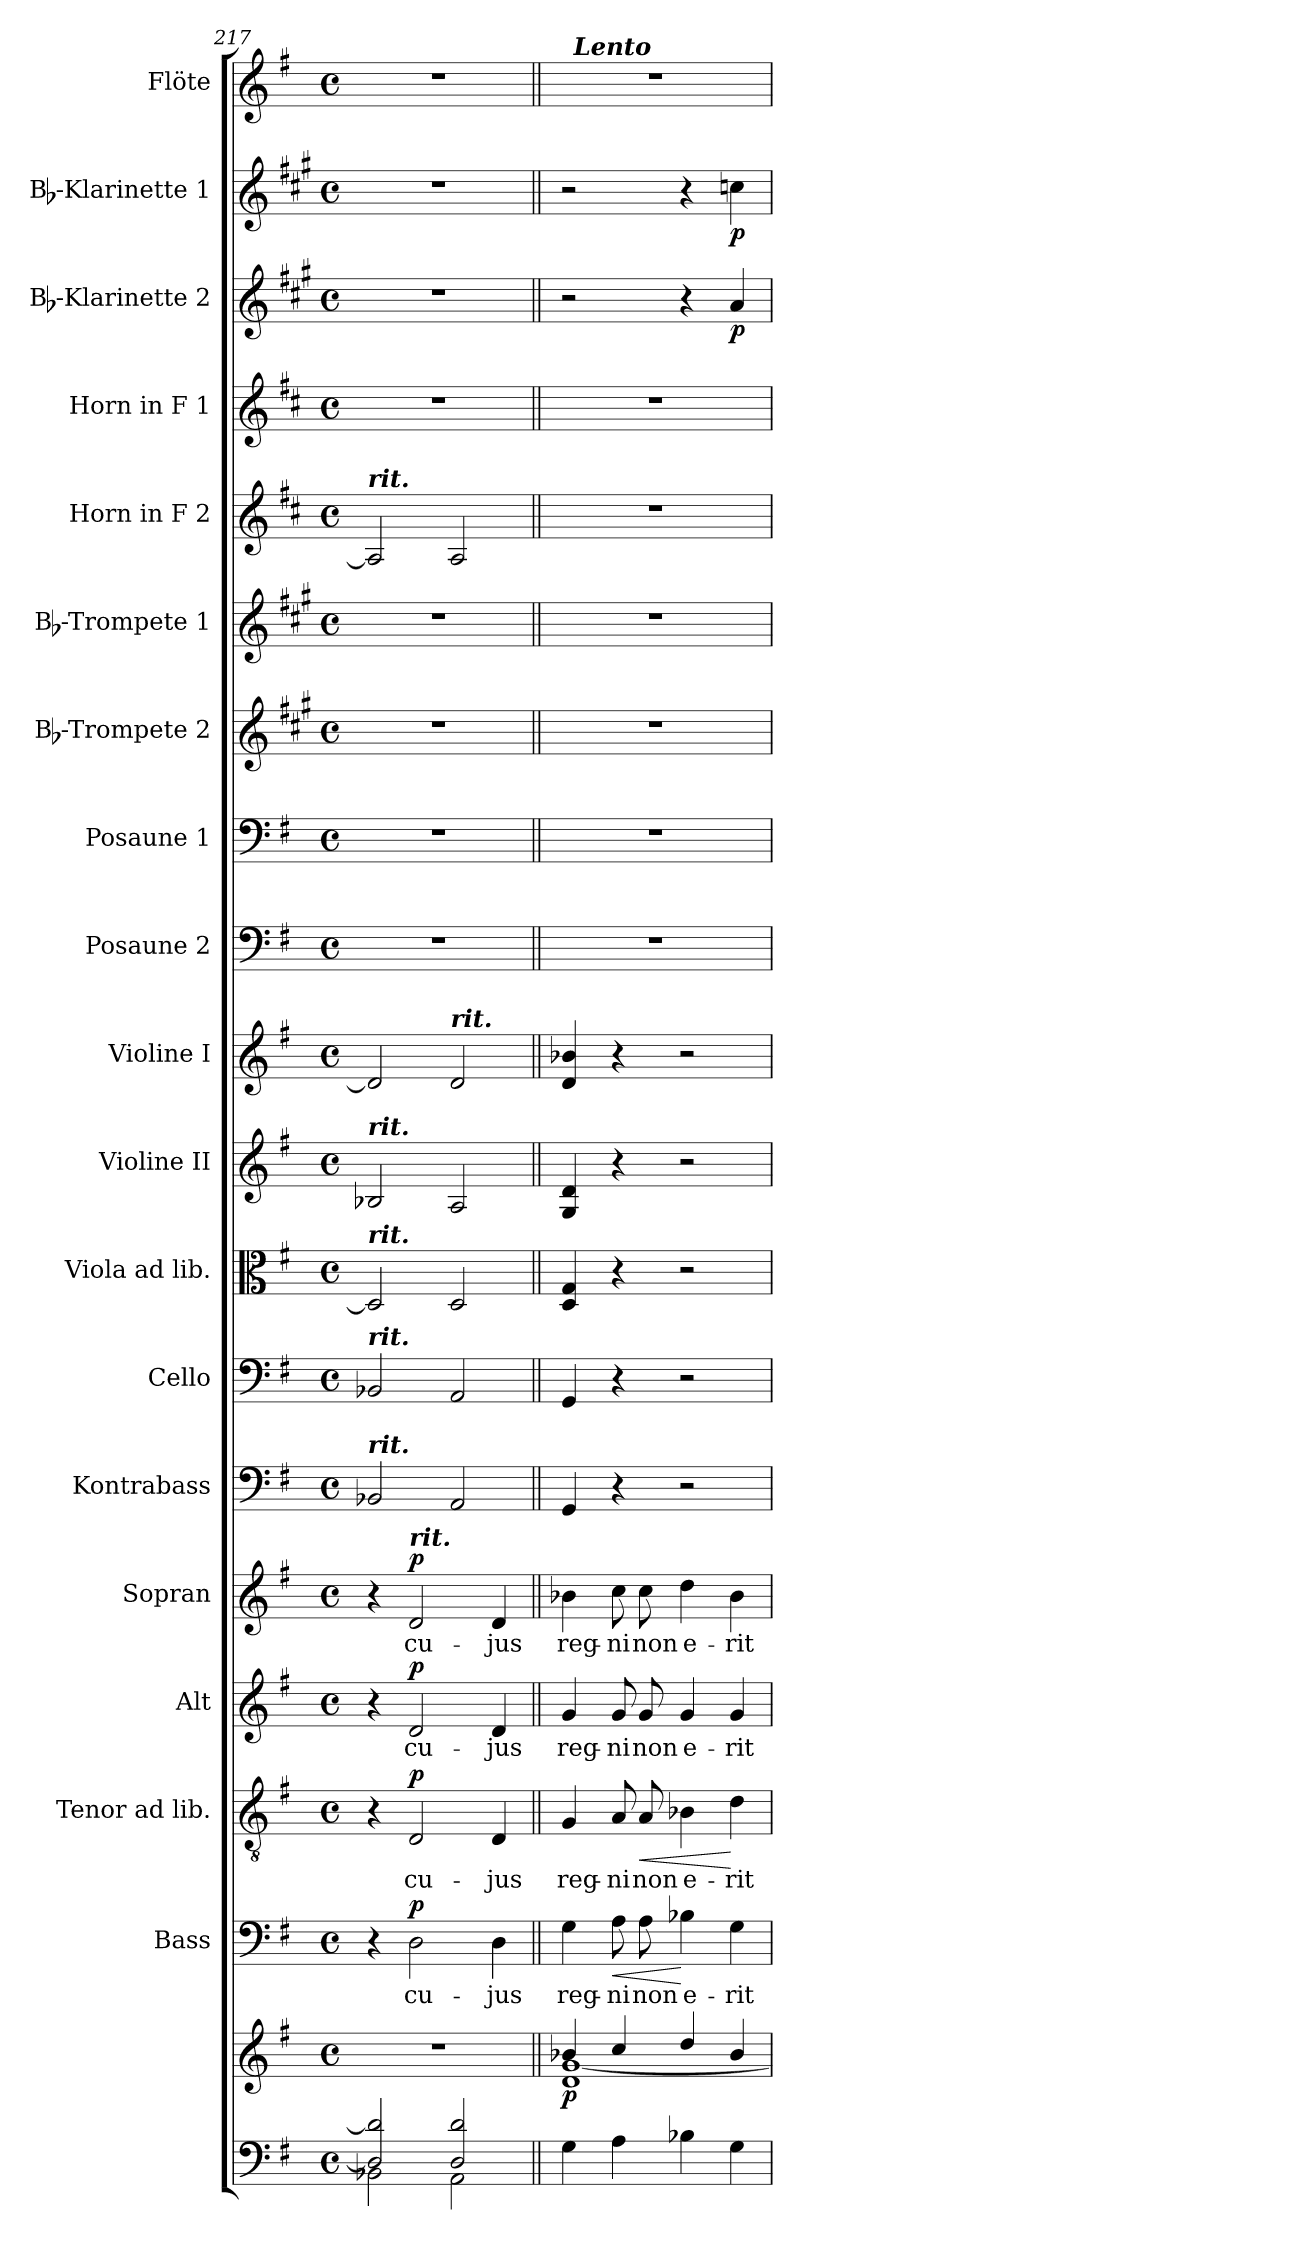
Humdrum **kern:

**kern	**kern	**dynam	**kern	**text	**dynam	**kern	**text	**dynam	**kern	**text	**dynam	**kern	**text	**dynam	**kern	**kern	**kern	**kern	**kern	**kern	**kern	**kern	**kern	**kern	**kern	**kern	**dynam	**kern	**dynam	**kern
*part19	*part19	*part19	*part18	*part18	*part18	*part17	*part17	*part17	*part16	*part16	*part16	*part15	*part15	*part15	*part14	*part13	*part12	*part11	*part10	*part9	*part8	*part7	*part6	*part5	*part4	*part3	*part3	*part2	*part2	*part1
*staff20	*staff19	*staff19/20	*staff18	*staff18	*staff18	*staff17	*staff17	*staff17	*staff16	*staff16	*staff16	*staff15	*staff15	*staff15	*staff14	*staff13	*staff12	*staff11	*staff10	*staff9	*staff8	*staff7	*staff6	*staff5	*staff4	*staff3	*staff3	*staff2	*staff2	*staff1
*	*	*	*I"Bass	*	*	*I"Tenor ad lib.	*	*	*I"Alt	*	*	*I"Sopran	*	*	*I"Kontrabass	*I"Cello	*I"Viola ad lib.	*I"Violine II	*I"Violine I	*I"Posaune 2	*I"Posaune 1	*I"Bb-Trompete 2	*I"Bb-Trompete 1	*I"Horn in F 2	*I"Horn in F 1	*I"Bb-Klarinette 2	*	*I"Bb-Klarinette 1	*	*I"Flöte
*	*	*	*I'B.	*	*	*I'T.	*	*	*I'A.	*	*	*I'S.	*	*	*I'Kb.	*	*I'Vla.	*I'Vl. II	*I'Vl. I	*I'Pos. 2	*I'Pos. 1	*I'Bb Trp. 2	*I'Bb Trp. 1	*	*	*I'Bb Kl. 2	*	*I'Bb Kl. 1	*	*I'Fl.
*clefF4	*clefG2	*	*clefF4	*	*	*clefGv2	*	*	*clefG2	*	*	*clefG2	*	*	*clefF4	*clefF4	*clefC3	*clefG2	*clefG2	*clefF4	*clefF4	*clefG2	*clefG2	*clefG2	*clefG2	*clefG2	*	*clefG2	*	*clefG2
*	*	*	*	*	*	*	*	*	*	*	*	*	*	*	*ITrd7c12	*	*	*	*	*	*	*ITrd1c2	*ITrd1c2	*ITrd4c7	*ITrd4c7	*ITrd1c2	*	*ITrd1c2	*	*
*k[f#]	*k[f#]	*	*k[f#]	*	*	*k[f#]	*	*	*k[f#]	*	*	*k[f#]	*	*	*k[f#]	*k[f#]	*k[f#]	*k[f#]	*k[f#]	*k[f#]	*k[f#]	*k[f#]	*k[f#]	*k[f#]	*k[f#]	*k[f#]	*	*k[f#]	*	*k[f#]
*G:	*G:	*	*G:	*	*	*G:	*	*	*G:	*	*	*G:	*	*	*G:	*G:	*G:	*G:	*G:	*G:	*G:	*G:	*G:	*G:	*G:	*G:	*	*G:	*	*G:
*M4/4	*M4/4	*	*M4/4	*	*	*M4/4	*	*	*M4/4	*	*	*M4/4	*	*	*M4/4	*M4/4	*M4/4	*M4/4	*M4/4	*M4/4	*M4/4	*M4/4	*M4/4	*M4/4	*M4/4	*M4/4	*	*M4/4	*	*M4/4
*met(c)	*met(c)	*	*met(c)	*	*	*met(c)	*	*	*met(c)	*	*	*met(c)	*	*	*met(c)	*met(c)	*met(c)	*met(c)	*met(c)	*met(c)	*met(c)	*met(c)	*met(c)	*met(c)	*met(c)	*met(c)	*	*met(c)	*	*met(c)
=217	=217	=217	=217	=217	=217	=217	=217	=217	=217	=217	=217	=217	=217	=217	=217	=217	=217	=217	=217	=217	=217	=217	=217	=217	=217	=217	=217	=217	=217	=217
*^	*	*	*	*	*	*	*	*	*	*	*	*	*	*	*	*	*	*	*	*	*	*	*	*	*	*	*	*	*	*
!	!	!	!	!	!	!	!	!	!	!	!	!	!	!	!	!	!	!	!	!	!	!	!	!	!LO:TX:a:Bi:t=rit.	!	!	!	!	!	!
!	!	!	!	!	!	!	!	!	!	!	!	!	!	!	!	!	!	!	!LO:TX:a:Bi:t=rit.	!	!	!	!	!	!	!	!	!	!	!	!
!	!	!	!	!	!	!	!	!	!	!	!	!	!	!	!	!	!	!LO:TX:a:Bi:t=rit.	!	!	!	!	!	!	!	!	!	!	!	!	!
!	!	!	!	!	!	!	!	!	!	!	!	!	!	!	!	!	!LO:TX:a:Bi:t=rit.	!	!	!	!	!	!	!	!	!	!	!	!	!	!
!	!	!	!	!	!	!	!	!	!	!	!	!	!	!	!	!LO:TX:a:Bi:t=rit.	!	!	!	!	!	!	!	!	!	!	!	!	!	!	!
2D/] 2d/]	2BB-X\	1r	.	4r	.	.	4r	.	.	4r	.	.	4r	.	.	2BBB-X/	2BB-X/	2D/]	2B-X/	2d/]	1r	1r	1r	1r	2D/]	1r	1r	.	1r	.	1r
!	!	!	!	!	!	!	!	!	!	!	!	!	!LO:TX:a:Bi:t=rit.	!	!	!	!	!	!	!	!	!	!	!	!	!	!	!	!	!	!
!	!	!	!	!	!LO:LY:b	!LO:DY:a	!	!LO:LY:b	!LO:DY:a	!	!LO:LY:b	!LO:DY:a	!	!LO:LY:b	!LO:DY:a	!	!	!	!	!	!	!	!	!	!	!	!	!	!	!	!
.	.	.	.	2D\	cu-	p	2D/	cu-	p	2d/	cu-	p	2d/	cu-	p	.	.	.	.	.	.	.	.	.	.	.	.	.	.	.	.
!	!	!	!	!	!	!	!	!	!	!	!	!	!	!	!	!	!	!	!	!LO:TX:a:Bi:t=rit.	!	!	!	!	!	!	!	!	!	!	!
2D/ 2d/	2AA\	.	.	.	.	.	.	.	.	.	.	.	.	.	.	2AAA/	2AA/	2D/	2A/	2d/	.	.	.	.	2D/	.	.	.	.	.	.
!	!	!	!	!	!LO:LY:b	!	!	!LO:LY:b	!	!	!LO:LY:b	!	!	!LO:LY:b	!	!	!	!	!	!	!	!	!	!	!	!	!	!	!	!	!
.	.	.	.	4D\	-jus	.	4D/	-jus	.	4d/	-jus	.	4d/	-jus	.	.	.	.	.	.	.	.	.	.	.	.	.	.	.	.	.
*v	*v	*	*	*	*	*	*	*	*	*	*	*	*	*	*	*	*	*	*	*	*	*	*	*	*	*	*	*	*	*	*
=218||	=218||	=218||	=218||	=218||	=218||	=218||	=218||	=218||	=218||	=218||	=218||	=218||	=218||	=218||	=218||	=218||	=218||	=218||	=218||	=218||	=218||	=218||	=218||	=218||	=218||	=218||	=218||	=218||	=218||	=218||
*	*^	*	*	*	*	*	*	*	*	*	*	*	*	*	*	*	*	*	*	*	*	*	*	*	*	*	*	*	*	*
!	!	!	!LO:DY:b	!	!LO:LY:b	!	!	!LO:LY:b	!	!	!LO:LY:b	!	!	!LO:LY:b	!	!	!	!	!	!	!	!	!	!	!	!	!	!	!	!	!
*	*	*	*	*	*	*	*	*	*	*	*	*	*	*	*	*	*	*	*	*	*	*	*	*	*	*	*	*	*	*	*^
4G\	4b-X/	1d [<1g	p	4G\	reg-	.	4G/	reg-	.	4g/	reg-	.	4b-X\	reg-	.	4GGG/	4GG/	4D/ 4G/	4G/ 4d/	4d/ 4b-X/	1r	1r	1r	1r	1r	1r	2r	.	2r	.	1r	32ryy
!	!	!	!	!	!	!	!	!	!	!	!	!	!	!	!	!	!	!	!	!	!	!	!	!	!	!	!	!	!	!	!	!LO:TX:a:Bi:t=Lento
.	.	.	.	.	.	.	.	.	.	.	.	.	.	.	.	.	.	.	.	.	.	.	.	.	.	.	.	.	.	.	.	2ryy
!	!	!	!	!	!LO:LY:b	!LO:HP:b	!	!LO:LY:b	!	!	!LO:LY:b	!	!	!LO:LY:b	!	!	!	!	!	!	!	!	!	!	!	!	!	!	!	!	!	!
4A\	4cc/	.	.	8A\	-ni	<	8A/	-ni	.	8g/	-ni	.	8cc\	-ni	.	4r	4r	4r	4r	4r	.	.	.	.	.	.	.	.	.	.	.	.
!	!	!	!	!	!LO:LY:b	!	!	!LO:LY:b	!LO:HP:b	!	!LO:LY:b	!	!	!LO:LY:b	!	!	!	!	!	!	!	!	!	!	!	!	!	!	!	!	!	!
.	.	.	.	8A\	non	.	8A/	non	<	8g/	non	.	8cc\	non	.	.	.	.	.	.	.	.	.	.	.	.	.	.	.	.	.	.
!	!	!	!	!	!LO:LY:b	!	!	!LO:LY:b	!	!	!LO:LY:b	!	!	!LO:LY:b	!	!	!	!	!	!	!	!	!	!	!	!	!	!	!	!	!	!
4B-X\	4dd/	.	.	4B-X\	e-	[	4B-X\	e-	.	4g/	e-	.	4dd\	e-	.	2r	2r	2r	2r	2r	.	.	.	.	.	.	4r	.	4r	.	.	.
.	.	.	.	.	.	.	.	.	.	.	.	.	.	.	.	.	.	.	.	.	.	.	.	.	.	.	.	.	.	.	.	4...ryy
!	!	!	!	!	!LO:LY:b	!	!	!LO:LY:b	!	!	!LO:LY:b	!	!	!LO:LY:b	!	!	!	!	!	!	!	!	!	!	!	!	!	!LO:DY:b	!	!LO:DY:b	!	!
4G\	4b-/	.	.	4G\	-rit	.	4d\	-rit	[	4g/	-rit	.	4b-\	-rit	.	.	.	.	.	.	.	.	.	.	.	.	4g/	p	4b-X\	p	.	.
*	*v	*v	*	*	*	*	*	*	*	*	*	*	*	*	*	*	*	*	*	*	*	*	*	*	*	*	*	*	*	*	*v	*v
=	=	=	=	=	=	=	=	=	=	=	=	=	=	=	=	=	=	=	=	=	=	=	=	=	=	=	=	=	=	=
*-	*-	*-	*-	*-	*-	*-	*-	*-	*-	*-	*-	*-	*-	*-	*-	*-	*-	*-	*-	*-	*-	*-	*-	*-	*-	*-	*-	*-	*-	*-
